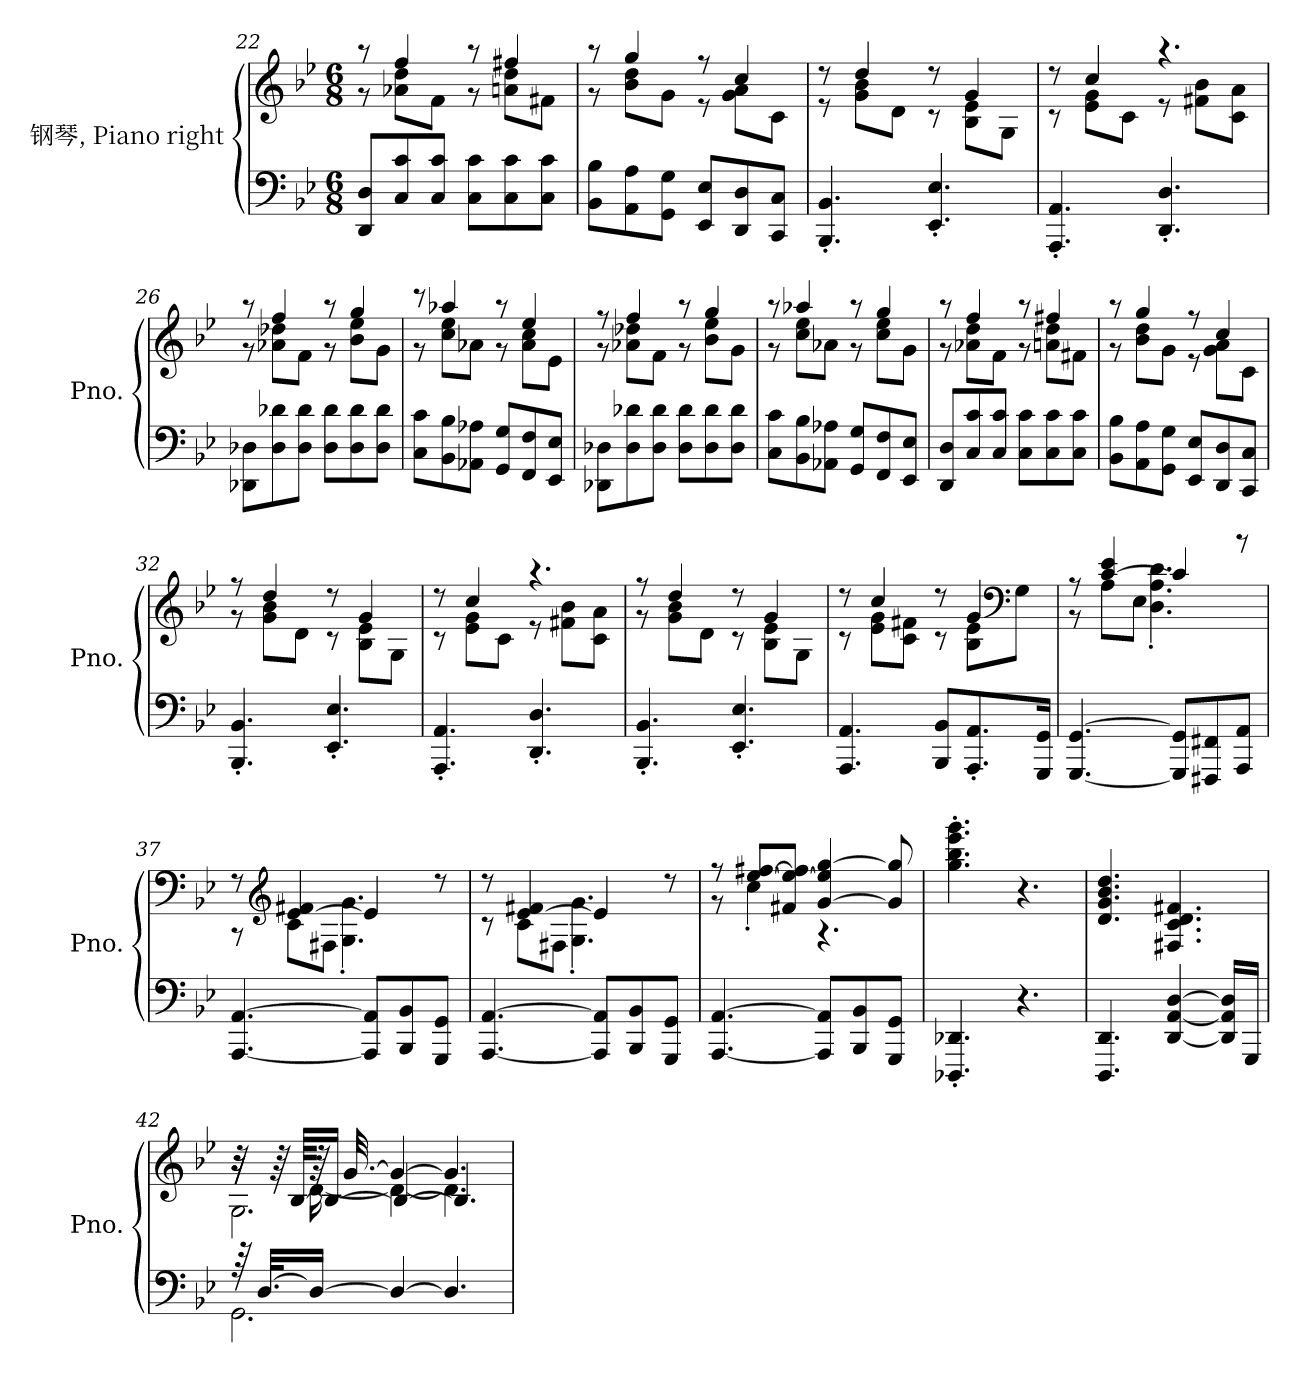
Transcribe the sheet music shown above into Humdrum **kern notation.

**kern	**kern
*part1	*part1
*staff2	*staff1
*I"钢琴, Piano right	*
*I'Pno.	*
!!LO:LB:g=z
*clefF4	*clefG2
*k[b-e-]	*k[b-e-]
*M6/8	*M6/8
*MM202	*MM202
=22	=22
*	*^
8DD/ 8D/L	8r	8r
8C/ 8c/	4ff/	8a-X\ 8dd\L
8C/ 8c/J	.	8f\J
8C\ 8c\L	8r	8r
8C\ 8c\	4ff#X/	8an\ 8dd\L
8C\ 8c\J	.	8f#X\J
=23	=23	=23
*	*MM206	*
8BB-\ 8B-\L	8r	8r
8AA\ 8A\	4gg/	8b-\ 8dd\L
8GG\ 8G\J	.	8g\J
8EE-/ 8E-/L	8r	8r
8DD/ 8D/	4cc/	8g\ 8a\L
8CC/ 8C/J	.	8c\J
=24	=24	=24
*	*MM196	*
4.BBB-/' 4.BB-/'	8r	8r
*	*MM202	*
.	4dd/	8g\ 8b-\L
.	.	8d\J
*	*MM196	*
4.EE-/' 4.E-/'	8r	8r
.	4g/	8B-\ 8e-\L
.	.	8G\J
=25	=25	=25
*	*MM198	*
4.AAA/' 4.AA/'	8r	8r
.	4cc/	8e-\ 8g\L
.	.	8c\J
*	*MM196	*
4.DD/' 4.D/'	4.r	8r
*	*MM200	*
.	.	8f#X\ 8b-\L
.	.	8c\ 8a\J
=26	=26	=26
8DD-X\ 8D-X\L	8r	8r
8D-\ 8d-X\	4ff/	8a-X\ 8dd-X\L
8D-\ 8d-\J	.	8f\J
8D-\ 8d-\L	8r	8r
8D-\ 8d-\	4gg/	8b-\ 8ee-\L
8D-\ 8d-\J	.	8g\J
!!LO:PB:g=z	!!
=27	=27	=27
*	*MM204	*
8C\ 8c\L	8r	8r
8BB-\ 8B-\	4aa-X/	8cc\ 8ee-\L
8AA-X\ 8A-X\J	.	8a-X\J
8GG/ 8G/L	8r	8r
*	*MM200	*
8FF/ 8F/	4ee-/	8a-\ 8cc\L
8EE-/ 8E-/J	.	8e-\J
=28	=28	=28
8DD-X\ 8D-X\L	8r	8r
8D-\ 8d-X\	4ff/	8a-X\ 8dd-X\L
8D-\ 8d-\J	.	8f\J
8D-\ 8d-\L	8r	8r
8D-\ 8d-\	4gg/	8b-\ 8ee-\L
8D-\ 8d-\J	.	8g\J
=29	=29	=29
*	*MM205	*
8C\ 8c\L	8r	8r
8BB-\ 8B-\	4aa-X/	8cc\ 8ee-\L
8AA-X\ 8A-X\J	.	8a-X\J
8GG/ 8G/L	8r	8r
8FF/ 8F/	4gg/	8cc\ 8ee-\L
8EE-/ 8E-/J	.	8g\J
=30	=30	=30
8DD/ 8D/L	8r	8r
8C/ 8c/	4ff/	8a-X\ 8dd\L
8C/ 8c/J	.	8f\J
8C\ 8c\L	8r	8r
8C\ 8c\	4ff#X/	8an\ 8dd\L
8C\ 8c\J	.	8f#X\J
=31	=31	=31
*	*MM204	*
8BB-\ 8B-\L	8r	8r
*	*MM203	*
8AA\ 8A\	4gg/	8b-\ 8dd\L
8GG\ 8G\J	.	8g\J
8EE-/ 8E-/L	8r	8r
8DD/ 8D/	4cc/	8g\ 8a\L
8CC/ 8C/J	.	8c\J
!!LO:LB:g=z	!!
=32	=32	=32
*	*MM194	*
4.BBB-/' 4.BB-/'	8r	8r
*	*MM204	*
.	4dd/	8g\ 8b-\L
.	.	8d\J
*	*MM198	*
4.EE-/' 4.E-/'	8r	8r
*	*MM204	*
.	4g/	8B-\ 8e-\L
.	.	8G\J
=33	=33	=33
*	*MM198	*
4.AAA/' 4.AA/'	8r	8r
*	*MM203	*
.	4cc/	8e-\ 8g\L
.	.	8c\J
*	*MM198	*
4.DD/' 4.D/'	4.r	8r
*	*MM202	*
.	.	8f#X\ 8b-\L
.	.	8c\ 8a\J
=34	=34	=34
*	*MM199	*
4.BBB-/' 4.BB-/'	8r	8r
*	*MM205	*
.	4dd/	8g\ 8b-\L
.	.	8d\J
*	*MM198	*
4.EE-/' 4.E-/'	8r	8r
*	*MM203	*
.	4g/	8B-\ 8e-\L
.	.	8G\J
=35	=35	=35
*	*MM195	*
4.AAA/ 4.AA/	8r	8r
*	*MM198	*
.	4cc/	8e-\ 8g\L
.	.	8c\ 8f#X\J
*	*MM179	*
8BBB-/ 8BB-/L	8r	8r
8.AAA/' 8.AA/'	4g/	8B-\ 8e-\L
*	*clefF4	*
*	*MM164	*
.	.	8G\J
16GGG/ 16GG/Jk	.	.
=36	=36	=36
*	*MM183	*
[4.GGG/ [4.GG/	8r	8r
*	*MM193	*
.	[4c/ 4e-/	8A\L
.	.	8E-\J
8GGG/] 8GG/]L	4c/]	4.D\' 4.A\' 4.d\'
8FFF#X/ 8FF#X/	.	.
8AAA/ 8AA/J	8r	.
!!LO:LB:g=z	!!
=37	=37	=37
[4.AAA/ [4.AA/	8r	8r
*	*clefG2	*
*	*MM204	*
.	[4e-/ 4f#X/	8c\L
.	.	8F#X\J
8AAA/] 8AA/]L	4e-/]	4.G\' 4.g\'
8BBB-/ 8BB-/	.	.
8GGG/ 8GG/J	8r	.
=38	=38	=38
[4.AAA/ [4.AA/	8r	8r
*	*MM206	*
.	[4e-/ 4f#X/	8c\L
.	.	8F#X\J
8AAA/] 8AA/]L	4e-/]	4.G\' 4.g\'
8BBB-/ 8BB-/	.	.
8GGG/ 8GG/J	8r	.
=39	=39	=39
[4.AAA/ [4.AA/	8r	8r
*	*MM205	*
.	[8ee-/ [8ff#X/L	4cc'\
.	8f#X/ 8ee-/_ 8ff#/]J	.
8AAA/] 8AA/]L	[4g/ 4ee-/] [4gg/	4.r
8BBB-/ 8BB-/	.	.
*	*MM161	*
8GGG/ 8GG/J	8g/] 8gg/]	.
*	*v	*v
=40	=40
4.DDD-X/' 4.DD-X/'	4.gg\' 4.bb-\' 4.eee-\' 4.ggg\'
4.r	4.r
=41	=41
*	*MM164
4.DDD/ 4.DD/	4.d/ 4.g/ 4.b-/ 4.dd/
[4DD/ [4AA/ [4D/	4.F#X/ 4.c/ 4.d/ 4.f#X/
16DD/] 16AA/] 16D/]LL	.
16GGG/JJ	.
!!LO:LB:g=z
=42	=42
*	*MM164
*^	*^
*	*	*	*^
*	*	*	*	*^
64r	2.GG\	16r	16r	32r	2.G\
[32.D/KLL	.	.	.	.	.
.	.	.	.	64r	.
.	.	.	.	[64B-/KKLL	.
16D/JJ_	.	64r	[16d\	16B-/JJ_	.
.	.	[32.g/	.	.	.
4D/_	.	4g/_	4d\_	4B-/_	.
*	*	*MM87	*	*	*
4.D/]	.	4.g/]	4.d\]	4.B-/]	.
*v	*v	*	*	*	*
*	*v	*v	*v	*v
=	=
*-	*-
